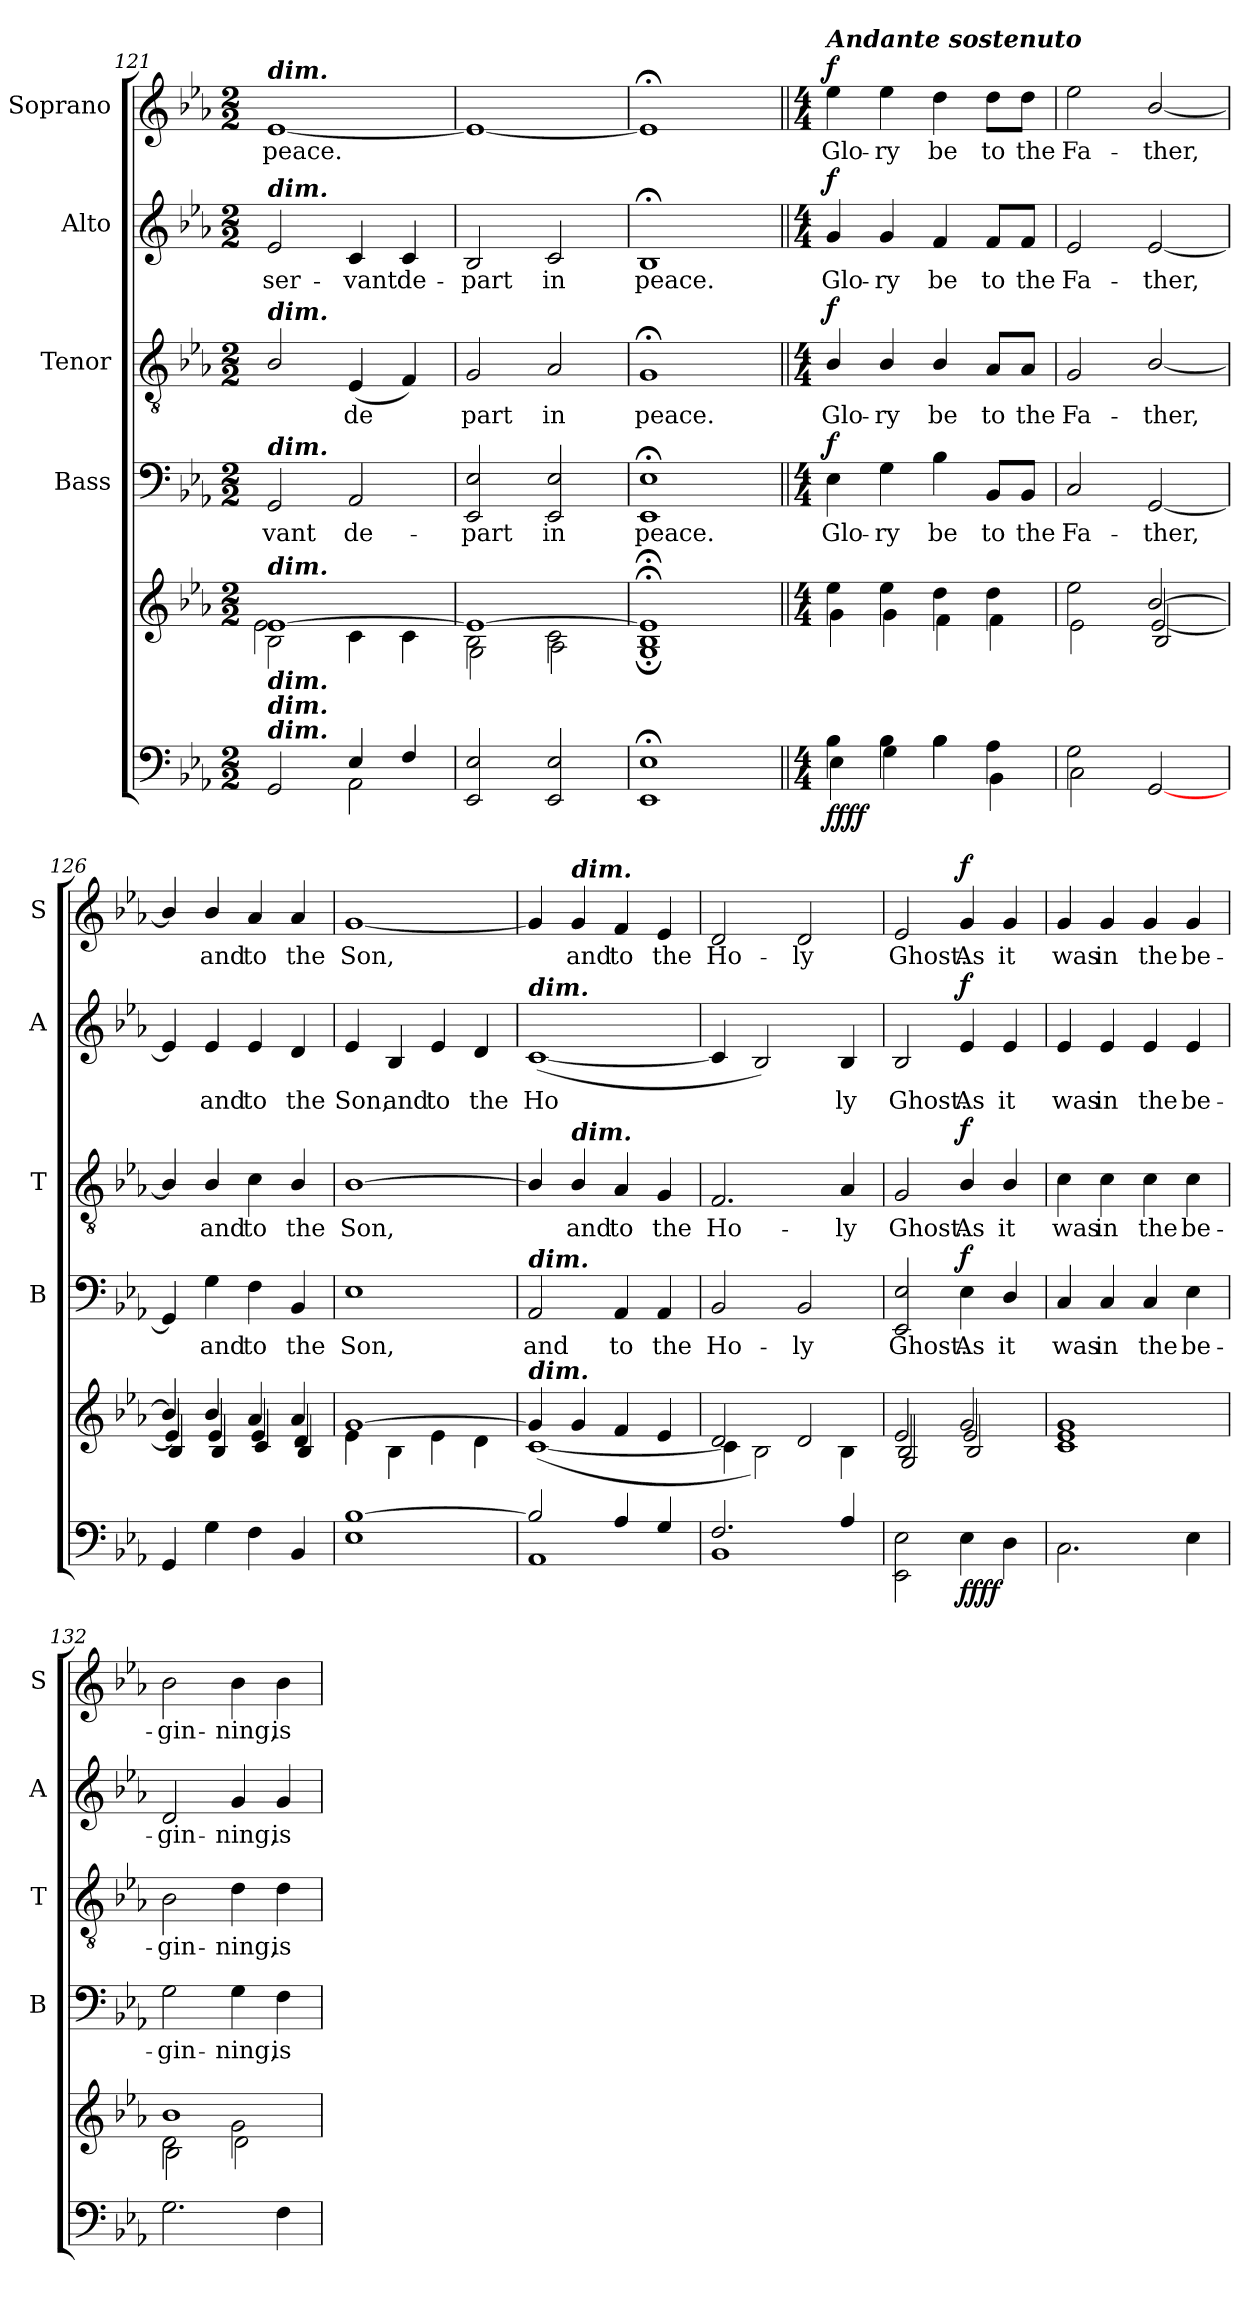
**kern	**kern	**dynam	**kern	**text	**dynam	**kern	**text	**dynam	**kern	**text	**dynam	**kern	**text	**dynam
*part5	*part5	*part5	*part4	*part4	*part4	*part3	*part3	*part3	*part2	*part2	*part2	*part1	*part1	*part1
*staff6	*staff5	*staff5/6	*staff4	*staff4	*staff4	*staff3	*staff3	*staff3	*staff2	*staff2	*staff2	*staff1	*staff1	*staff1
*	*	*	*I"Bass	*	*	*I"Tenor	*	*	*I"Alto	*	*	*I"Soprano	*	*
*	*	*	*I'B	*	*	*I'T	*	*	*I'A	*	*	*I'S	*	*
*clefF4	*clefG2	*	*clefF4	*	*	*clefGv2	*	*	*clefG2	*	*	*clefG2	*	*
*k[b-e-a-]	*k[b-e-a-]	*	*k[b-e-a-]	*	*	*k[b-e-a-]	*	*	*k[b-e-a-]	*	*	*k[b-e-a-]	*	*
*E-:	*E-:	*	*E-:	*	*	*E-:	*	*	*E-:	*	*	*E-:	*	*
*M2/2	*M2/2	*	*M2/2	*	*	*M2/2	*	*	*M2/2	*	*	*M2/2	*	*
=121	=121	=121	=121	=121	=121	=121	=121	=121	=121	=121	=121	=121	=121	=121
*^	*^	*	*	*	*	*	*	*	*	*	*	*	*	*
*	*	*	*^	*	*	*	*	*	*	*	*	*	*	*	*	*
!	!	!	!	!	!	!	!	!	!	!	!	!	!	!	!LO:TX:a:Bi:t=dim.	!	!
!	!	!	!	!	!	!	!	!	!	!	!	!LO:TX:a:Bi:t=dim.	!	!	!	!	!
!	!	!	!	!	!	!	!	!	!LO:TX:a:Bi:t=dim.	!	!	!	!	!	!	!	!
!	!	!	!	!	!	!LO:TX:a:Bi:t=dim.	!	!	!	!	!	!	!	!	!	!	!
!	!	!LO:TX:a:Bi:t=dim.	!	!	!	!	!	!	!	!	!	!	!	!	!	!	!
!	!	!LO:TX:b:Bi:t=dim.	!	!	!	!	!	!	!	!	!	!	!	!	!	!	!
!LO:TX:a:Bi:t=dim.	!	!	!	!	!	!	!	!	!	!	!	!	!	!	!	!	!
!LO:TX:a:Bi:t=dim.	!	!	!	!	!	!	!	!	!	!	!	!	!	!	!	!	!
!	!	!	!	!	!	!	!LO:LY:b	!	!	!	!	!	!LO:LY:b	!	!	!LO:LY:b	!
2ryy	2GG/	[>1e-	2e-\	2B-\	.	2GG/	vant	.	2B-/	.	.	2e-/	ser-	.	[1e-	peace.	.
!	!	!	!	!	!	!	!LO:LY:b	!	!	!LO:LY:b	!	!	!LO:LY:b	!	!	!	!
4E-/	2AA-\	.	4c\	2ryy	.	2AA-/	de-	.	(<4E-/	de­	.	4c/	-vant	.	.	.	.
!	!	!	!	!	!	!	!	!	!	!	!	!	!LO:LY:b	!	!	!	!
4F/	.	.	4c\	.	.	.	.	.	4F/)	.	.	4c/	de-	.	.	.	.
*v	*v	*	*	*	*	*	*	*	*	*	*	*	*	*	*	*	*
=122	=122	=122	=122	=122	=122	=122	=122	=122	=122	=122	=122	=122	=122	=122	=122	=122
!	!	!	!	!	!	!LO:LY:b	!	!	!LO:LY:b	!	!	!LO:LY:b	!	!	!	!
2EE-/ 2E-/	1e-_	2B-\	2G\	.	2EE-/ 2E-/	-part	.	2G/	part	.	2B-/	-part	.	1e-_	.	.
!	!	!	!	!	!	!LO:LY:b	!	!	!LO:LY:b	!	!	!LO:LY:b	!	!	!	!
2EE-/ 2E-/	.	2c\	2A-\	.	2EE-/ 2E-/	in	.	2A-/	in	.	2c/	in	.	.	.	.
=123	=123	=123	=123	=123	=123	=123	=123	=123	=123	=123	=123	=123	=123	=123	=123	=123
!	!	!	!	!	!	!LO:LY:b	!	!	!LO:LY:b	!	!	!LO:LY:b	!	!	!	!
1EE-;< 1E-;<	1e-;<]	1B-;<	1G;<	.	1EE-; 1E-;	peace.	.	1G;	peace.	.	1B-;	peace.	.	1e-;]	.	.
*	*v	*v	*v	*	*	*	*	*	*	*	*	*	*	*	*	*
=124||	=124||	=124||	=124||	=124||	=124||	=124||	=124||	=124||	=124||	=124||	=124||	=124||	=124||	=124||
*M4/4	*M4/4	*	*M4/4	*	*	*M4/4	*	*	*M4/4	*	*	*M4/4	*	*
*^	*^	*	*	*	*	*	*	*	*	*	*	*	*	*
*	*	*	*^	*	*	*	*	*	*	*	*	*	*	*	*	*
!	!	!	!	!	!	!	!	!	!	!	!	!	!	!	!LO:TX:a:Bi:t=Andante sostenuto	!	!
!	!	!	!	!	!LO:DY:b=2	!	!LO:LY:b	!	!	!LO:LY:b	!	!	!LO:LY:b	!	!	!LO:LY:b	!
!	!	!	!	!	!LO:DY:n=1:b=2	!	!	!	!	!	!	!	!	!	!	!	!
!	!	!	!	!	!LO:DY:n=2:b	!	!	!	!	!	!	!	!	!	!	!	!
!	!	!	!	!	!LO:DY:n=3:b	!	!	!LO:DY:b	!	!	!LO:DY:b	!	!	!LO:DY:b	!	!	!LO:DY:b
*	*	*	*v	*v	*	*	*	*	*	*	*	*	*	*	*	*	*
4B-\	4E-\	4ee-\	4g\	f f f f	4E-\	Glo-	f	4B-/	Glo-	f	4g/	Glo-	f	4ee-\	Glo-	f
!	!	!	!	!	!	!LO:LY:b	!	!	!LO:LY:b	!	!	!LO:LY:b	!	!	!LO:LY:b	!
4B-\	4G\	4ee-\	4g\	.	4G\	-ry	.	4B-/	-ry	.	4g/	-ry	.	4ee-\	-ry	.
!	!	!	!	!	!	!LO:LY:b	!	!	!LO:LY:b	!	!	!LO:LY:b	!	!	!LO:LY:b	!
4B-\	4B-\	4dd\	4f\	.	4B-\	be	.	4B-/	be	.	4f/	be	.	4dd\	be	.
!	!	!	!	!	!	!LO:LY:b	!	!	!LO:LY:b	!	!	!LO:LY:b	!	!	!LO:LY:b	!
4A-\	4BB-\	4dd\	4f\	.	8BB-/L	to	.	8A-/L	to	.	8f/L	to	.	8dd\L	to	.
!	!	!	!	!	!	!LO:LY:b	!	!	!LO:LY:b	!	!	!LO:LY:b	!	!	!LO:LY:b	!
.	.	.	.	.	8BB-/J	the	.	8A-/J	the	.	8f/J	the	.	8dd\J	the	.
=125	=125	=125	=125	=125	=125	=125	=125	=125	=125	=125	=125	=125	=125	=125	=125	=125
*	*	*	*^	*	*	*	*	*	*	*	*	*	*	*	*	*
!	!	!	!	!	!	!	!LO:LY:b	!	!	!LO:LY:b	!	!	!LO:LY:b	!	!	!LO:LY:b	!
2G\	2C\	2ee-\	2e-\	2ryy	.	2C/	Fa-	.	2G/	Fa-	.	2e-/	Fa-	.	2ee-\	Fa-	.
!	!	!	!	!	!	!	!LO:LY:b	!	!	!LO:LY:b	!	!	!LO:LY:b	!	!	!LO:LY:b	!
2ryy	[>2GG/	[>2b-/	[>2e-/	2B-/	.	[2GG/	-ther,	.	[2B-/	-ther,	.	[2e-/	-ther,	.	[2b-/	-ther,	.
*v	*v	*	*	*	*	*	*	*	*	*	*	*	*	*	*	*	*
=126	=126	=126	=126	=126	=126	=126	=126	=126	=126	=126	=126	=126	=126	=126	=126	=126
4GG/	4b-/]	4e-/]	4B-/	.	4GG/]	.	.	4B-/]	.	.	4e-/]	.	.	4b-/]	.	.
!	!	!	!	!	!	!LO:LY:b	!	!	!LO:LY:b	!	!	!LO:LY:b	!	!	!LO:LY:b	!
4G\	4b-/	4e-/	4B-/	.	4G\	and	.	4B-/	and	.	4e-/	and	.	4b-/	and	.
!	!	!	!	!	!	!LO:LY:b	!	!	!LO:LY:b	!	!	!LO:LY:b	!	!	!LO:LY:b	!
4F\	4a-/	4e-/	4c/	.	4F\	to	.	4c\	to	.	4e-/	to	.	4a-/	to	.
!	!	!	!	!	!	!LO:LY:b	!	!	!LO:LY:b	!	!	!LO:LY:b	!	!	!LO:LY:b	!
4BB-/	4a-/	4d/	4B-/	.	4BB-/	the	.	4B-/	the	.	4d/	the	.	4a-/	the	.
!!LO:LB:g=z
=127	=127	=127	=127	=127	=127	=127	=127	=127	=127	=127	=127	=127	=127	=127	=127	=127
*^	*	*	*	*	*	*	*	*	*	*	*	*	*	*	*	*
!	!	!	!	!	!	!	!LO:LY:b	!	!	!LO:LY:b	!	!	!LO:LY:b	!	!	!LO:LY:b	!
*	*	*	*v	*v	*	*	*	*	*	*	*	*	*	*	*	*	*
[>1B-	1E-	[>1g	4e-\	.	1E-	Son,	.	[1B-	Son,	.	4e-/	Son,	.	[1g	Son,	.
!	!	!	!	!	!	!	!	!	!	!	!	!LO:LY:b	!	!	!	!
.	.	.	4B-\	.	.	.	.	.	.	.	4B-/	and	.	.	.	.
!	!	!	!	!	!	!	!	!	!	!	!	!LO:LY:b	!	!	!	!
.	.	.	4e-\	.	.	.	.	.	.	.	4e-/	to	.	.	.	.
!	!	!	!	!	!	!	!	!	!	!	!	!LO:LY:b	!	!	!	!
.	.	.	4d\	.	.	.	.	.	.	.	4d/	the	.	.	.	.
=128	=128	=128	=128	=128	=128	=128	=128	=128	=128	=128	=128	=128	=128	=128	=128	=128
!	!	!	!	!	!	!	!	!	!	!	!LO:TX:a:Bi:t=dim.	!	!	!	!	!
!	!	!	!	!	!LO:TX:a:Bi:t=dim.	!	!	!	!	!	!	!	!	!	!	!
!	!	!LO:TX:a:Bi:t=dim.	!	!	!	!	!	!	!	!	!	!	!	!	!	!
!	!	!	!	!	!	!LO:LY:b	!	!	!	!	!	!LO:LY:b	!	!	!	!
2B-/]	1AA-	4g/]	(<[<1c	.	2AA-/	and	.	4B-/]	.	.	(<[1c	Ho­	.	4g/]	.	.
!	!	!	!	!	!	!	!	!	!	!	!	!	!	!LO:TX:a:Bi:t=dim.	!	!
!	!	!	!	!	!	!	!	!LO:TX:a:Bi:t=dim.	!	!	!	!	!	!	!	!
!	!	!	!	!	!	!	!	!	!LO:LY:b	!	!	!	!	!	!LO:LY:b	!
.	.	4g/	.	.	.	.	.	4B-/	and	.	.	.	.	4g/	and	.
!	!	!	!	!	!	!LO:LY:b	!	!	!LO:LY:b	!	!	!	!	!	!LO:LY:b	!
4A-/	.	4f/	.	.	4AA-/	to	.	4A-/	to	.	.	.	.	4f/	to	.
!	!	!	!	!	!	!LO:LY:b	!	!	!LO:LY:b	!	!	!	!	!	!LO:LY:b	!
4G/	.	4e-/	.	.	4AA-/	the	.	4G/	the	.	.	.	.	4e-/	the	.
=129	=129	=129	=129	=129	=129	=129	=129	=129	=129	=129	=129	=129	=129	=129	=129	=129
!	!	!	!	!	!	!LO:LY:b	!	!	!LO:LY:b	!	!	!	!	!	!LO:LY:b	!
2.F/	1BB-	2d/	4c\]	.	2BB-/	Ho-	.	2.F/	Ho-	.	4c/]	.	.	2d/	Ho-	.
.	.	.	2B-\)	.	.	.	.	.	.	.	2B-/)	.	.	.	.	.
!	!	!	!	!	!	!LO:LY:b	!	!	!	!	!	!	!	!	!LO:LY:b	!
.	.	2d/	.	.	2BB-/	-ly	.	.	.	.	.	.	.	2d/	-ly	.
!	!	!	!	!	!	!	!	!	!LO:LY:b	!	!	!LO:LY:b	!	!	!	!
4A-/	.	.	4B-\	.	.	.	.	4A-/	-ly	.	4B-/	ly	.	.	.	.
*v	*v	*	*	*	*	*	*	*	*	*	*	*	*	*	*	*
=130	=130	=130	=130	=130	=130	=130	=130	=130	=130	=130	=130	=130	=130	=130	=130
*	*	*^	*	*	*	*	*	*	*	*	*	*	*	*	*
!	!	!	!	!	!	!LO:LY:b	!	!	!LO:LY:b	!	!	!LO:LY:b	!	!	!LO:LY:b	!
2EE-\ 2E-\	2e-/	2B-/	2G/	.	2EE-/ 2E-/	Ghost.	.	2G/	Ghost.	.	2B-/	Ghost.	.	2e-/	Ghost.	.
!	!	!	!	!LO:DY:b=2	!	!LO:LY:b	!	!	!LO:LY:b	!	!	!LO:LY:b	!	!	!LO:LY:b	!
!	!	!	!	!LO:DY:n=1:b=2	!	!	!	!	!	!	!	!	!	!	!	!
!	!	!	!	!LO:DY:n=2:b	!	!	!	!	!	!	!	!	!	!	!	!
!	!	!	!	!LO:DY:n=3:b	!	!	!LO:DY:b	!	!	!LO:DY:b	!	!	!LO:DY:b	!	!	!LO:DY:b
4E-\	2g/	2e-/	2B-/	f f f f	4E-\	As	f	4B-/	As	f	4e-/	As	f	4g/	As	f
!	!	!	!	!	!	!LO:LY:b	!	!	!LO:LY:b	!	!	!LO:LY:b	!	!	!LO:LY:b	!
4D\	.	.	.	.	4D/	it	.	4B-/	it	.	4e-/	it	.	4g/	it	.
=131	=131	=131	=131	=131	=131	=131	=131	=131	=131	=131	=131	=131	=131	=131	=131	=131
!	!	!	!	!	!	!LO:LY:b	!	!	!LO:LY:b	!	!	!LO:LY:b	!	!	!LO:LY:b	!
2.C\	1g	1e-	1c	.	4C/	was	.	4c\	was	.	4e-/	was	.	4g/	was	.
!	!	!	!	!	!	!LO:LY:b	!	!	!LO:LY:b	!	!	!LO:LY:b	!	!	!LO:LY:b	!
.	.	.	.	.	4C/	in	.	4c\	in	.	4e-/	in	.	4g/	in	.
!	!	!	!	!	!	!LO:LY:b	!	!	!LO:LY:b	!	!	!LO:LY:b	!	!	!LO:LY:b	!
.	.	.	.	.	4C/	the	.	4c\	the	.	4e-/	the	.	4g/	the	.
!	!	!	!	!	!	!LO:LY:b	!	!	!LO:LY:b	!	!	!LO:LY:b	!	!	!LO:LY:b	!
4E-\	.	.	.	.	4E-\	be-	.	4c\	be-	.	4e-/	be-	.	4g/	be-	.
=132	=132	=132	=132	=132	=132	=132	=132	=132	=132	=132	=132	=132	=132	=132	=132	=132
!	!	!	!	!	!	!LO:LY:b	!	!	!LO:LY:b	!	!	!LO:LY:b	!	!	!LO:LY:b	!
2.G\	1b-	2d\	2B-\	.	2G\	-gin-	.	2B-\	-gin-	.	2d/	-gin-	.	2b-\	-gin-	.
!	!	!	!	!	!	!LO:LY:b	!	!	!LO:LY:b	!	!	!LO:LY:b	!	!	!LO:LY:b	!
.	.	2g\	2d\	.	4G\	-ning,	.	4d\	-ning,	.	4g/	-ning,	.	4b-\	-ning,	.
!	!	!	!	!	!	!LO:LY:b	!	!	!LO:LY:b	!	!	!LO:LY:b	!	!	!LO:LY:b	!
4F\	.	.	.	.	4F\	is	.	4d\	is	.	4g/	is	.	4b-\	is	.
*	*v	*v	*v	*	*	*	*	*	*	*	*	*	*	*	*	*
=	=	=	=	=	=	=	=	=	=	=	=	=	=	=
*-	*-	*-	*-	*-	*-	*-	*-	*-	*-	*-	*-	*-	*-	*-
